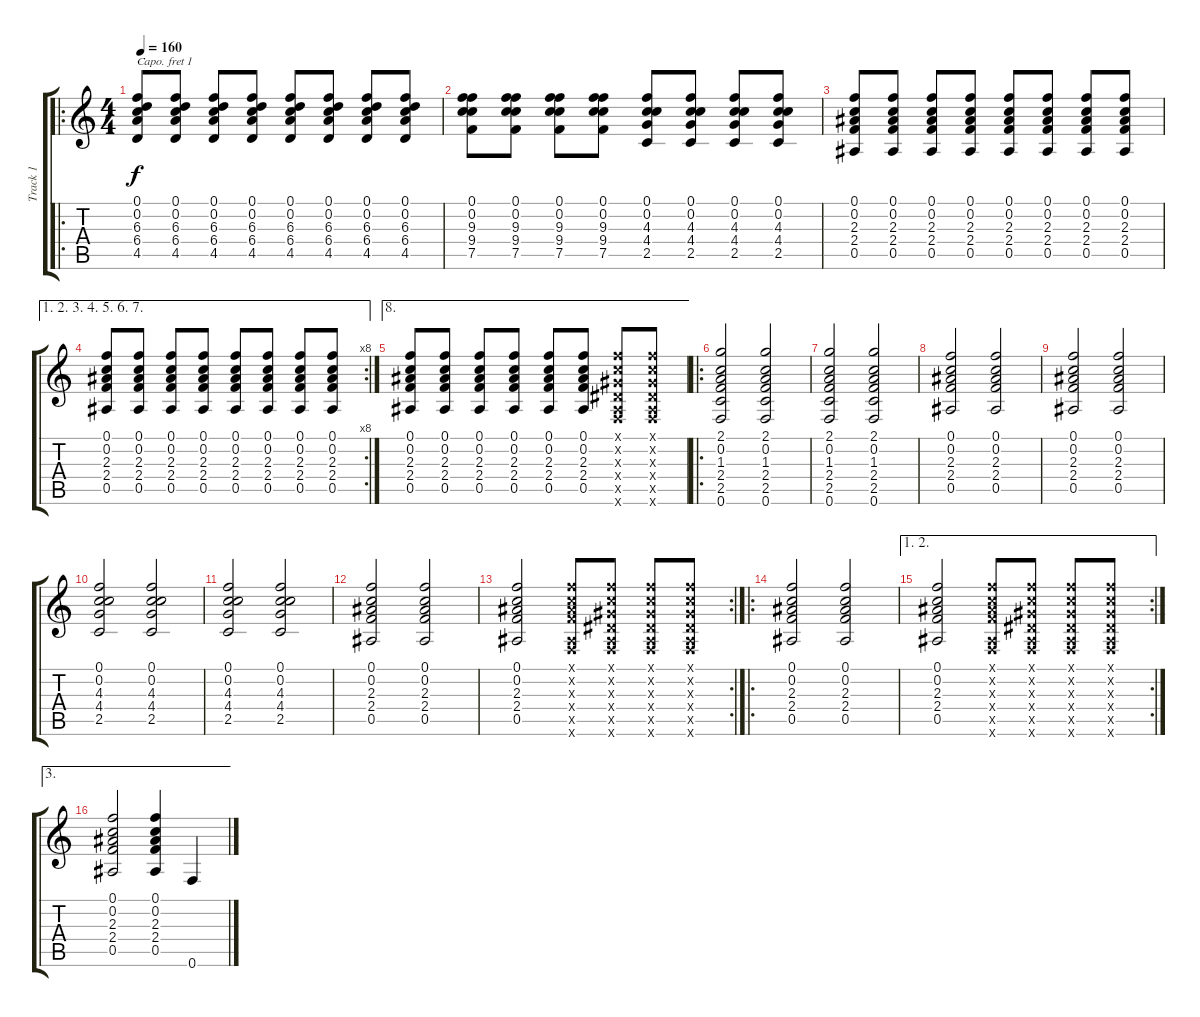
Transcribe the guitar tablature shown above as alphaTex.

\track ("Track 1" "Track 1") {instrument acousticguitarsteel}
\staff {score tabs}
\capo 1
\tuning (E4 B3 G3 D3 A2 E2) {hide}
\ro
\ts (4 4)
\tempo 160
\clef g2
\ks c
(0.1 0.2 6.3 6.4 4.5).8{dy f} (0.1 0.2 6.3 6.4 4.5).8 (0.1 0.2 6.3 6.4 4.5).8 (0.1 0.2 6.3 6.4 4.5).8 (0.1 0.2 6.3 6.4 4.5).8 (0.1 0.2 6.3 6.4 4.5).8 (0.1 0.2 6.3 6.4 4.5).8 (0.1 0.2 6.3 6.4 4.5).8 |
(0.1 0.2 9.3 9.4 7.5).8 (0.1 0.2 9.3 9.4 7.5).8 (0.1 0.2 9.3 9.4 7.5).8 (0.1 0.2 9.3 9.4 7.5).8 (0.1 0.2 4.3 4.4 2.5).8 (0.1 0.2 4.3 4.4 2.5).8 (0.1 0.2 4.3 4.4 2.5).8 (0.1 0.2 4.3 4.4 2.5).8 |
(0.1 0.2 2.3 2.4 0.5).8 (0.1 0.2 2.3 2.4 0.5).8 (0.1 0.2 2.3 2.4 0.5).8 (0.1 0.2 2.3 2.4 0.5).8 (0.1 0.2 2.3 2.4 0.5).8 (0.1 0.2 2.3 2.4 0.5).8 (0.1 0.2 2.3 2.4 0.5).8 (0.1 0.2 2.3 2.4 0.5).8 |
\ae (1 2 3 4 5 6 7)
\rc 8
(0.1 0.2 2.3 2.4 0.5).8 (0.1 0.2 2.3 2.4 0.5).8 (0.1 0.2 2.3 2.4 0.5).8 (0.1 0.2 2.3 2.4 0.5).8 (0.1 0.2 2.3 2.4 0.5).8 (0.1 0.2 2.3 2.4 0.5).8 (0.1 0.2 2.3 2.4 0.5).8 (0.1 0.2 2.3 2.4 0.5).8 |
\ae 8
(0.1 0.2 2.3 2.4 0.5).8 (0.1 0.2 2.3 2.4 0.5).8 (0.1 0.2 2.3 2.4 0.5).8 (0.1 0.2 2.3 2.4 0.5).8 (0.1 0.2 2.3 2.4 0.5).8 (0.1 0.2 2.3 2.4 0.5).8 (0.1{x} 0.2{x} 0.3{x} 0.4{x} 0.5{x} 0.6{x}).8 (0.1{x} 0.2{x} 0.3{x} 0.4{x} 0.5{x} 0.6{x}).8 |
\ro
(2.1 0.2 1.3 2.4 2.5 0.6).2 (2.1 0.2 1.3 2.4 2.5 0.6).2 |
(2.1 0.2 1.3 2.4 2.5 0.6).2 (2.1 0.2 1.3 2.4 2.5 0.6).2 |
(0.1 0.2 2.3 2.4 0.5).2 (0.1 0.2 2.3 2.4 0.5).2 |
(0.1 0.2 2.3 2.4 0.5).2 (0.1 0.2 2.3 2.4 0.5).2 |
(0.1 0.2 4.3 4.4 2.5).2 (0.1 0.2 4.3 4.4 2.5).2 |
(0.1 0.2 4.3 4.4 2.5).2 (0.1 0.2 4.3 4.4 2.5).2 |
(0.1 0.2 2.3 2.4 0.5).2 (0.1 0.2 2.3 2.4 0.5).2 |
\rc 2
(0.1 0.2 2.3 2.4 0.5).2 (0.1{x} 0.2{x} 2.3{x} 2.4{x} 0.5{x} 0.6{x}).8 (0.1{x} 0.2{x} 0.3{x} 0.4{x} 0.5{x} 0.6{x}).8 (0.1{x} 0.2{x} 0.3{x} 0.4{x} 0.5{x} 0.6{x}).8 (0.1{x} 0.2{x} 0.3{x} 0.4{x} 0.5{x} 0.6{x}).8 |
\ro
(0.1 0.2 2.3 2.4 0.5).2 (0.1 0.2 2.3 2.4 0.5).2 |
\ae (1 2)
\rc 2
(0.1 0.2 2.3 2.4 0.5).2 (0.1{x} 0.2{x} 2.3{x} 2.4{x} 0.5{x} 0.6{x}).8 (0.1{x} 0.2{x} 0.3{x} 0.4{x} 0.5{x} 0.6{x}).8 (0.1{x} 0.2{x} 0.3{x} 0.4{x} 0.5{x} 0.6{x}).8 (0.1{x} 0.2{x} 0.3{x} 0.4{x} 0.5{x} 0.6{x}).8 |
\ae 3
(0.1 0.2 2.3 2.4 0.5).2 (0.1 0.2 2.3 2.4 0.5).4 0.6.4
